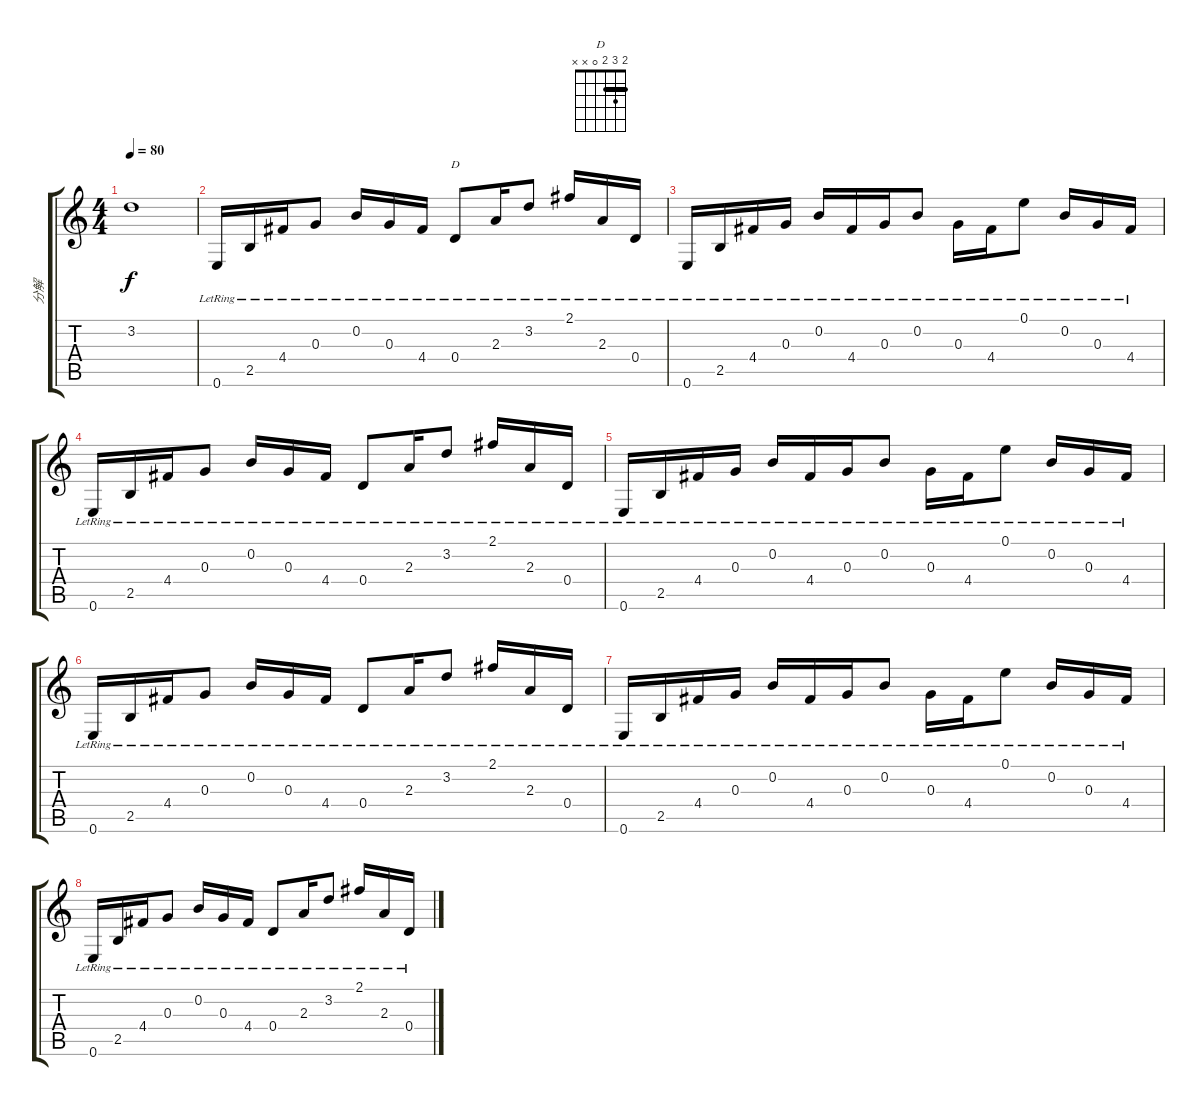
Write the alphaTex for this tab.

\track ("分解" "分解") {instrument acousticguitarsteel}
\staff {score tabs}
\tuning (E4 B3 G3 D3 A2 E2) {hide}
\chord ("D" 2 3 2 0 x x) {barre 2}
\ts (4 4)
\tempo 80
\clef g2
\ks c
3.2{t}.1{dy f} |
0.6{lr}.16 2.5{lr}.16 4.4{lr}.16 0.3{lr}.8 0.2{lr}.16 0.3{lr}.16 4.4{lr}.16 0.4{lr}.8{ch "D"} 2.3{lr}.16 3.2{lr}.8 2.1{lr}.16 2.3{lr}.16 0.4{lr}.16 |
0.6{lr}.16 2.5{lr}.16 4.4{lr}.16 0.3{lr}.16 0.2{lr}.16 4.4{lr}.16 0.3{lr}.16 0.2{lr}.8 0.3{lr}.16 4.4{lr}.16 0.1{lr}.8 0.2{lr}.16 0.3{lr}.16 4.4{lr}.16 |
0.6{lr}.16 2.5{lr}.16 4.4{lr}.16 0.3{lr}.8 0.2{lr}.16 0.3{lr}.16 4.4{lr}.16 0.4{lr}.8 2.3{lr}.16 3.2{lr}.8 2.1{lr}.16 2.3{lr}.16 0.4{lr}.16 |
0.6{lr}.16 2.5{lr}.16 4.4{lr}.16 0.3{lr}.16 0.2{lr}.16 4.4{lr}.16 0.3{lr}.16 0.2{lr}.8 0.3{lr}.16 4.4{lr}.16 0.1{lr}.8 0.2{lr}.16 0.3{lr}.16 4.4{lr}.16 |
0.6{lr}.16 2.5{lr}.16 4.4{lr}.16 0.3{lr}.8 0.2{lr}.16 0.3{lr}.16 4.4{lr}.16 0.4{lr}.8 2.3{lr}.16 3.2{lr}.8 2.1{lr}.16 2.3{lr}.16 0.4{lr}.16 |
0.6{lr}.16 2.5{lr}.16 4.4{lr}.16 0.3{lr}.16 0.2{lr}.16 4.4{lr}.16 0.3{lr}.16 0.2{lr}.8 0.3{lr}.16 4.4{lr}.16 0.1{lr}.8 0.2{lr}.16 0.3{lr}.16 4.4{lr}.16 |
0.6{lr}.16 2.5{lr}.16 4.4{lr}.16 0.3{lr}.8 0.2{lr}.16 0.3{lr}.16 4.4{lr}.16 0.4{lr}.8 2.3{lr}.16 3.2{lr}.8 2.1{lr}.16 2.3{lr}.16 0.4{lr}.16
